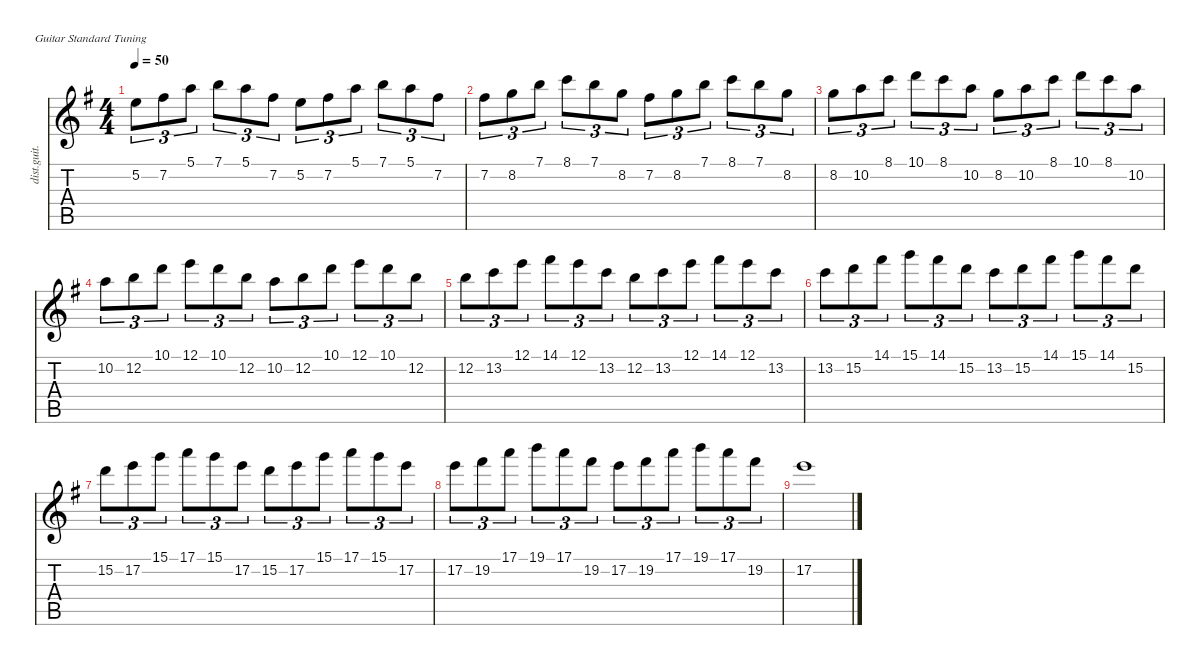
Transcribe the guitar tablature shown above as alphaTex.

\defaultSystemsLayout 4
\hideDynamics
\bracketExtendMode nobrackets
\track ("Distortion Guitar" "dist.guit.") {instrument distortionguitar}
\staff {score tabs}
\tuning (E4 B3 G3 D3 A2 E2)
\ts (4 4)
\tempo 50
\clef g2
\ks g
5.2{acc forcenatural}.8{tu (3 2) dy mf instrument distortionguitar beam Down} 7.2{acc #}.8{tu (3 2) beam Down} 5.1{acc forcenatural}.8{tu (3 2) beam Down} 7.1{acc forcenatural}.8{tu (3 2) beam Down} 5.1{acc forcenatural}.8{tu (3 2) beam Down} 7.2{acc #}.8{tu (3 2) beam Down} 5.2{acc forcenatural}.8{tu (3 2) beam Down} 7.2{acc #}.8{tu (3 2) beam Down} 5.1{acc forcenatural}.8{tu (3 2) beam Down} 7.1{acc forcenatural}.8{tu (3 2) beam Down} 5.1{acc forcenatural}.8{tu (3 2) beam Down} 7.2{acc #}.8{tu (3 2) beam Down} |
7.2{acc #}.8{tu (3 2) beam Down} 8.2{acc forcenatural}.8{tu (3 2) beam Down} 7.1{acc forcenatural}.8{tu (3 2) beam Down} 8.1{acc forcenatural}.8{tu (3 2) beam Down} 7.1{acc forcenatural}.8{tu (3 2) beam Down} 8.2{acc forcenatural}.8{tu (3 2) beam Down} 7.2{acc #}.8{tu (3 2) beam Down} 8.2{acc forcenatural}.8{tu (3 2) beam Down} 7.1{acc forcenatural}.8{tu (3 2) beam Down} 8.1{acc forcenatural}.8{tu (3 2) beam Down} 7.1{acc forcenatural}.8{tu (3 2) beam Down} 8.2{acc forcenatural}.8{tu (3 2) beam Down} |
8.2{acc forcenatural}.8{tu (3 2) beam Down} 10.2{acc forcenatural}.8{tu (3 2) beam Down} 8.1{acc forcenatural}.8{tu (3 2) beam Down} 10.1{acc forcenatural}.8{tu (3 2) beam Down} 8.1{acc forcenatural}.8{tu (3 2) beam Down} 10.2{acc forcenatural}.8{tu (3 2) beam Down} 8.2{acc forcenatural}.8{tu (3 2) beam Down} 10.2{acc forcenatural}.8{tu (3 2) beam Down} 8.1{acc forcenatural}.8{tu (3 2) beam Down} 10.1{acc forcenatural}.8{tu (3 2) beam Down} 8.1{acc forcenatural}.8{tu (3 2) beam Down} 10.2{acc forcenatural}.8{tu (3 2) beam Down} |
10.2{acc forcenatural}.8{tu (3 2) beam Down} 12.2{acc forcenatural}.8{tu (3 2) beam Down} 10.1{acc forcenatural}.8{tu (3 2) beam Down} 12.1{acc forcenatural}.8{tu (3 2) beam Down} 10.1{acc forcenatural}.8{tu (3 2) beam Down} 12.2{acc forcenatural}.8{tu (3 2) beam Down} 10.2{acc forcenatural}.8{tu (3 2) beam Down} 12.2{acc forcenatural}.8{tu (3 2) beam Down} 10.1{acc forcenatural}.8{tu (3 2) beam Down} 12.1{acc forcenatural}.8{tu (3 2) beam Down} 10.1{acc forcenatural}.8{tu (3 2) beam Down} 12.2{acc forcenatural}.8{tu (3 2) beam Down} |
12.2{acc forcenatural}.8{tu (3 2) beam Down} 13.2{acc forcenatural}.8{tu (3 2) beam Down} 12.1{acc forcenatural}.8{tu (3 2) beam Down} 14.1{acc #}.8{tu (3 2) beam Down} 12.1{acc forcenatural}.8{tu (3 2) beam Down} 13.2{acc forcenatural}.8{tu (3 2) beam Down} 12.2{acc forcenatural}.8{tu (3 2) beam Down} 13.2{acc forcenatural}.8{tu (3 2) beam Down} 12.1{acc forcenatural}.8{tu (3 2) beam Down} 14.1{acc #}.8{tu (3 2) beam Down} 12.1{acc forcenatural}.8{tu (3 2) beam Down} 13.2{acc forcenatural}.8{tu (3 2) beam Down} |
13.2{acc forcenatural}.8{tu (3 2) beam Down} 15.2{acc forcenatural}.8{tu (3 2) beam Down} 14.1{acc #}.8{tu (3 2) beam Down} 15.1{acc forcenatural}.8{tu (3 2) beam Down} 14.1{acc #}.8{tu (3 2) beam Down} 15.2{acc forcenatural}.8{tu (3 2) beam Down} 13.2{acc forcenatural}.8{tu (3 2) beam Down} 15.2{acc forcenatural}.8{tu (3 2) beam Down} 14.1{acc #}.8{tu (3 2) beam Down} 15.1{acc forcenatural}.8{tu (3 2) beam Down} 14.1{acc #}.8{tu (3 2) beam Down} 15.2{acc forcenatural}.8{tu (3 2) beam Down} |
15.2{acc forcenatural}.8{tu (3 2) beam Down} 17.2{acc forcenatural}.8{tu (3 2) beam Down} 15.1{acc forcenatural}.8{tu (3 2) beam Down} 17.1{acc forcenatural}.8{tu (3 2) beam Down} 15.1{acc forcenatural}.8{tu (3 2) beam Down} 17.2{acc forcenatural}.8{tu (3 2) beam Down} 15.2{acc forcenatural}.8{tu (3 2) beam Down} 17.2{acc forcenatural}.8{tu (3 2) beam Down} 15.1{acc forcenatural}.8{tu (3 2) beam Down} 17.1{acc forcenatural}.8{tu (3 2) beam Down} 15.1{acc forcenatural}.8{tu (3 2) beam Down} 17.2{acc forcenatural}.8{tu (3 2) beam Down} |
17.2{acc forcenatural}.8{tu (3 2) beam Down} 19.2{acc #}.8{tu (3 2) beam Down} 17.1{acc forcenatural}.8{tu (3 2) beam Down} 19.1{acc forcenatural}.8{tu (3 2) beam Down} 17.1{acc forcenatural}.8{tu (3 2) beam Down} 19.2{acc #}.8{tu (3 2) beam Down} 17.2{acc forcenatural}.8{tu (3 2) beam Down} 19.2{acc #}.8{tu (3 2) beam Down} 17.1{acc forcenatural}.8{tu (3 2) beam Down} 19.1{acc forcenatural}.8{tu (3 2) beam Down} 17.1{acc forcenatural}.8{tu (3 2) beam Down} 19.2{acc #}.8{tu (3 2) beam Down} |
17.2{acc forcenatural}.1{beam Down}
